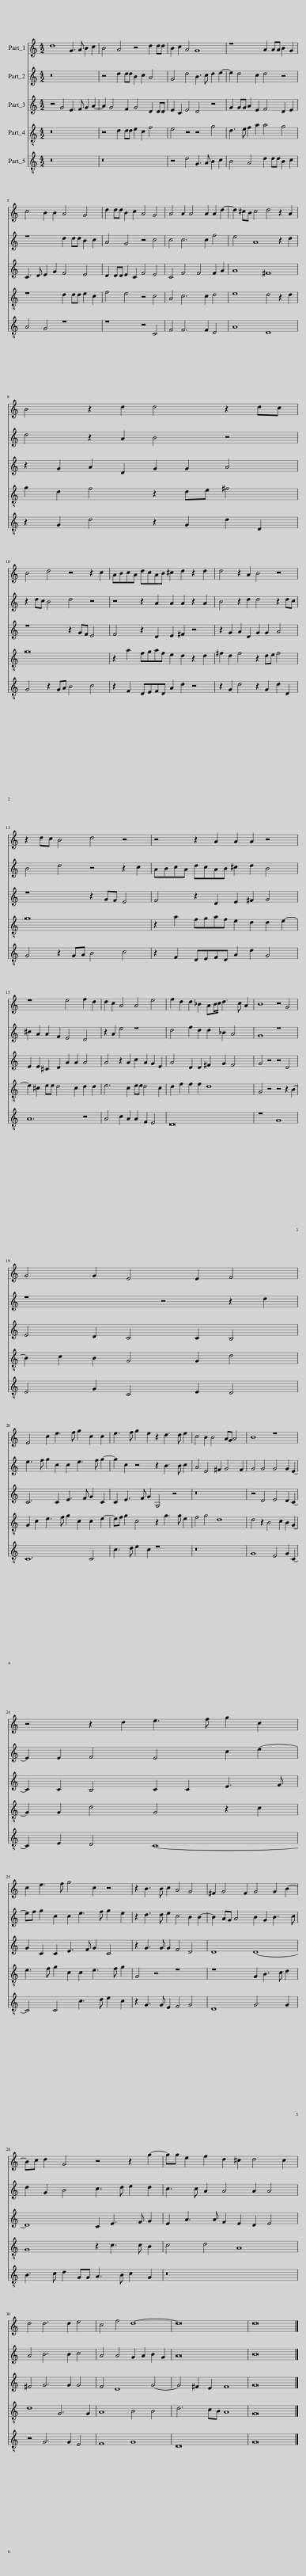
X:1
%%score 1 2 3 4 5
L:1/8
M:4/2
I:linebreak $
K:C
V:1 treble
V:2 treble
V:3 treble
V:4 treble-8
V:5 treble-8
V:1
 d8 G3 A B2 c2 | B4 A4 z4 d2 dd | B2 c2 A4 G8 | z8 A2 AA B2 G2 |$ c4 B2 B2 A4 G4 | %5
 d2 dd B2 c2 A4 G4 | A4 A2 A4 A2 A2 d2- | d2 ^cB c4 d4 z2 A2 |$ B4 z2 d2 d4 z2 dc |$ B4 d4 z4 z2 c2 | %10
 ABcA dcAB ^c2 d2 z2 d2 | d4 z2 A2 B4 z4 |$ z2 dc B4 d4 z4 | z4 z2 A2 A2 A2 z4 |$ z8 e4 f2 d2 | %15
 d2 c2 A4 A4 e4 | f2 d2 d2 _B2 AB/c/ d3 c A2 | B8 z4 G4 |$ G4 G2 E4 E2 F4 |$ E4 c2 e3 f g2 c2 c2 | %20
 e3 f g2 e2 z2 d3 d e2 | c4 B2 B4 AG A4 | B8 z8 |$ z4 z2 d2 e3 f g2 c2 |$ c2 e3 f g4 c2 z4 | %25
 z2 B3 B c2 A4 G4 | ^F2 G4 F2 G4 G2 B2- |$ Bc d2 G4 z4 z2 g2- | gg e2 f2 d2 ^c2 d4 c2 |$ d4 d6 d2 e4 | %30
 c4 f4 d8- | d16 | d16 |] %33
V:2
 z16 | z4 d2 dd B2 c2 A4 | G4 d4 B3 c d2 e2- | e2 d4 c2 d4 z4 |$ z8 d2 dd B2 c2 | %5
 A4 G4 z4 c4 | c4 c6 c2 f4 | e4 A8 z2 d2 |$ d4 z2 A2 B4 z4 |$ z2 dc B4 d4 z4 | %10
 z4 z2 A2 A2 A2 z2 A2 | B4 z2 d2 d4 z2 dc |$ B4 d4 z4 z2 c2 | ABcA dcAB ^c2 d2 B4 |$ ^c2 A2 A2 F2 E4 D4 | %15
 z2 A2 e4 z8 | d4 f2 d2 d2 _B2 A4 | G8 z8 |$ z8 z4 z2 d2 |$ e3 f g2 c2 c2 e3 f g2- | %20
 g2 c2 z4 z2 B3 B c2 | A4 E4 ^F2 G4 F2 | G4 G4 G4 G2 E2- |$ E2 E2 F4 E4 c2 e2- |$ ef g2 c2 c2 e3 f g2 e2 | %25
 z2 d3 d e2 c4 B2 B2- | B2 AG A4 B2 G2 B3 c |$ d2 G2 B4 c3 d e2 d2 | c3 c A2 A4 A2 A4 |$ A4 B6 B2 c4 | %30
 A4 A4 G2 A2 B2 G2 | A16 | B16 |] %33
V:3
 z4 G4 E3 F G2 A2- | A2 G4 F2 G4 D2 DD | E2 C2 E4 D4 z4 | G2 GG A2 E2 F4 D2 E2 |$ C3 D E2 G2 F4 E4 | %5
 D2 DD E2 C2 F4 E4 | C4 F4 F4 F2 A2 | A8 ^F8 |$ z2 G2 A2 D2 G2 G2 A4 |$ z8 z2 GF E4 | %10
 F4 z2 D2 E2 ^F2 z4 | z2 G2 A2 D2 G2 G2 A4 |$ z8 z2 GF E4 | F4 z2 D2 E2 ^F2 G4 |$ E2 E2 ^C2 D2 A2 A2 A4 | %15
 A4 z2 A2 c2 A2 G2 E2 | A4 D2 D2 ^F2 G2 F4 | G4 z4 z4 D4 |$ E4 D2 C4 C2 B,4 |$ C6 C2 E3 F G2 C2 | %20
 C2 E3 F G2 G,4 z4 | z16 | z4 D4 E4 D2 C2- |$ C2 C2 B,4 C2 C2 E3 F |$ G2 C2 C2 E3 F G2 C4 | %25
 z2 G3 G G2 F4 D4 | D8 D8- |$ D8 C2 E3 F G2 | E2 A3 A F2 E2 D2 E4 |$ ^F4 G6 G2 G4 | %30
 F4 D8 G4- | G4 ^F2 E2 F8 | G16 |] %33
V:4
 z16 | z4 d2 dd e2 c2 f4 | e4 z4 z4 g4 | d3 e f2 a2 a4 g4 |$ z8 d2 dd e2 c2 | %5
 f4 e4 z4 c4 | A4 c6 c2 d4 | e8 d4 z2 d2 |$ g2 d2 f4 z2 de ^f4 |$ g16 | %10
 z2 a2 fgaf e2 d2 z2 d2 | ^f2 d2 f4 z2 de f4 |$ g16 | z2 a2 fgaf e2 d2 d2 e2- |$ e2 ^c2 ee d4 c2 d2 d2 | %15
 e6 c2 ee d4 c2 | d2 f2 f2 f2 d8 | G4 z4 z4 z2 B2- |$ B2 c2 B2 G4 G2 d4 |$ G2 c2 e3 f g2 c2 c2 e2- | %20
 ef g2 c4 z2 g3 g e2 | f4 g4 d8 | d4 z2 B4 c2 B2 G2- |$ G2 G2 d4 G4 z2 c2 |$ e3 f g2 c2 c2 e3 f g2 | %25
 G4 z4 z8 | z8 G2 B3 c d2 |$ G8 z2 c3 c B2 | c4 d4 A8 |$ d8 G6 G2 | %30
 A8 B4 B4 | d6 cB A8 | G16 |] %33
V:5
 z16 | z16 | z4 d4 G3 A B2 c2 | B4 A4 d2 dd B2 c2 |$ A4 G4 z8 | %5
 z8 z4 C4 | F4 F6 F2 D4 | A8 D8 |$ z2 G2 d4 z2 G2 d2 D2 |$ G4 z2 GA B4 c4 | %10
 z2 F2 DEFD A2 d2 z4 | z2 G2 d4 z2 G2 d2 D2 |$ G4 z2 GA B4 c4 | z2 F2 DEFD A2 d2 G4 |$ A12 z4 | %15
 A4 c2 A2 A2 F2 E4 | D16 | z8 G8 |$ E4 G2 C4 E2 D4 |$ C12 C4 | %20
 c3 d e2 c2 z8 | z16 | G8 E4 G2 C2- |$ C2 E2 D4 C8- |$ C4 C4 c3 d e2 c2 | %25
 z2 G3 G E2 F4 G4 | D8 G6 G2 |$ B3 c d2 GG A3 B c2 G2 | z16 |$ z4 G6 G2 E4 | %30
 F8 G8 | D16 | G16 |] %33
